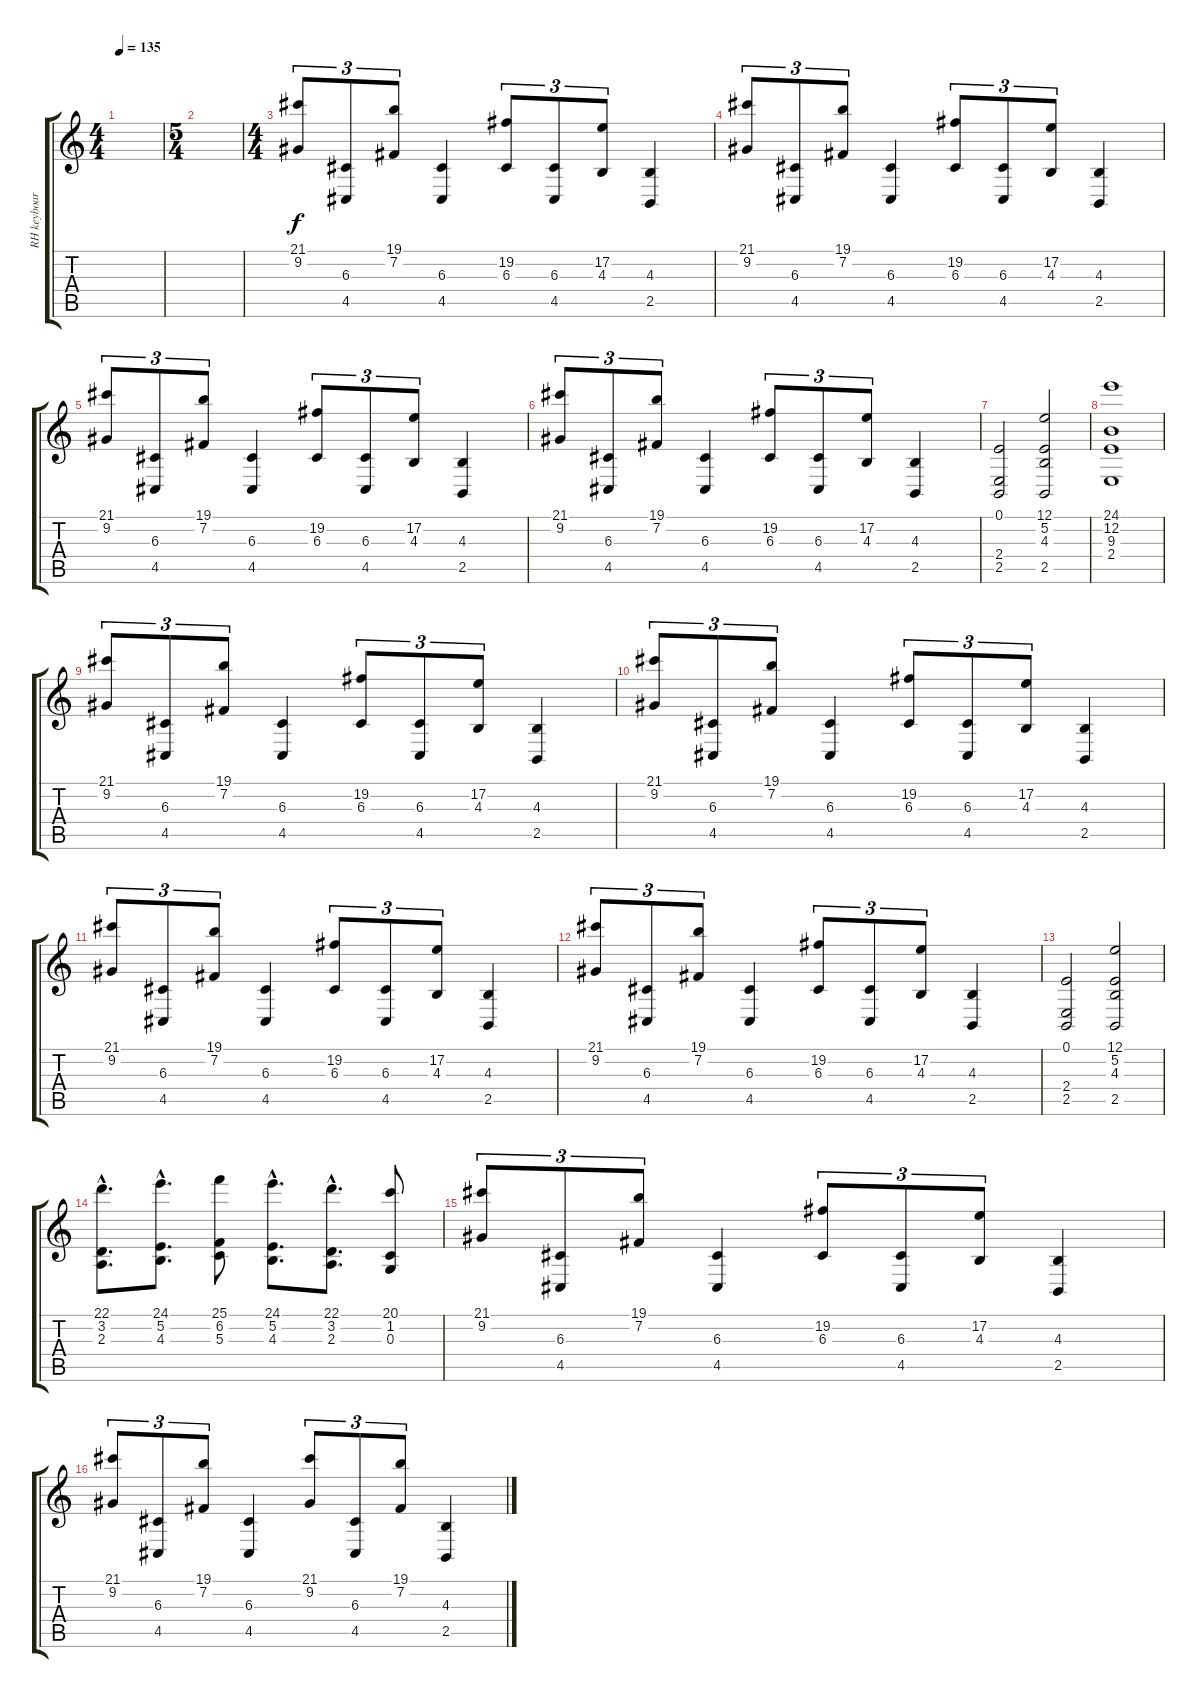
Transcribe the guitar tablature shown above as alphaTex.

\track ("RH keyboard" "RH keyboar") {instrument lead2sawtooth}
\staff {score tabs}
\tuning (E4 B3 G3 D3 A2 E2) {hide}
\ts (4 4)
\tempo 135
\clef g2
\ks c
|
\ts (5 4)
|
\ts (4 4)
(21.1 9.2).8{tu (3 2) instrument percussiveorgan} (6.3 4.5).8{tu (3 2)} (19.1 7.2).8{tu (3 2)} (6.3 4.5).4 (19.2 6.3).8{tu (3 2)} (6.3 4.5).8{tu (3 2)} (17.2 4.3).8{tu (3 2)} (4.3 2.5).4 |
(21.1 9.2).8{tu (3 2)} (6.3 4.5).8{tu (3 2)} (19.1 7.2).8{tu (3 2)} (6.3 4.5).4 (19.2 6.3).8{tu (3 2)} (6.3 4.5).8{tu (3 2)} (17.2 4.3).8{tu (3 2)} (4.3 2.5).4 |
(21.1 9.2).8{tu (3 2)} (6.3 4.5).8{tu (3 2)} (19.1 7.2).8{tu (3 2)} (6.3 4.5).4 (19.2 6.3).8{tu (3 2)} (6.3 4.5).8{tu (3 2)} (17.2 4.3).8{tu (3 2)} (4.3 2.5).4 |
(21.1 9.2).8{tu (3 2)} (6.3 4.5).8{tu (3 2)} (19.1 7.2).8{tu (3 2)} (6.3 4.5).4 (19.2 6.3).8{tu (3 2)} (6.3 4.5).8{tu (3 2)} (17.2 4.3).8{tu (3 2)} (4.3 2.5).4 |
(0.1 2.4 2.5).2{instrument percussiveorgan} (12.1 5.2 4.3 2.5).2 |
(24.1 12.2 9.3 2.4).1 |
(21.1 9.2).8{tu (3 2) instrument percussiveorgan} (6.3 4.5).8{tu (3 2)} (19.1 7.2).8{tu (3 2)} (6.3 4.5).4 (19.2 6.3).8{tu (3 2)} (6.3 4.5).8{tu (3 2)} (17.2 4.3).8{tu (3 2)} (4.3 2.5).4 |
(21.1 9.2).8{tu (3 2)} (6.3 4.5).8{tu (3 2)} (19.1 7.2).8{tu (3 2)} (6.3 4.5).4 (19.2 6.3).8{tu (3 2)} (6.3 4.5).8{tu (3 2)} (17.2 4.3).8{tu (3 2)} (4.3 2.5).4 |
(21.1 9.2).8{tu (3 2)} (6.3 4.5).8{tu (3 2)} (19.1 7.2).8{tu (3 2)} (6.3 4.5).4 (19.2 6.3).8{tu (3 2)} (6.3 4.5).8{tu (3 2)} (17.2 4.3).8{tu (3 2)} (4.3 2.5).4 |
(21.1 9.2).8{tu (3 2)} (6.3 4.5).8{tu (3 2)} (19.1 7.2).8{tu (3 2)} (6.3 4.5).4 (19.2 6.3).8{tu (3 2)} (6.3 4.5).8{tu (3 2)} (17.2 4.3).8{tu (3 2)} (4.3 2.5).4 |
(0.1 2.4 2.5).2{instrument percussiveorgan} (12.1 5.2 4.3 2.5).2 |
(22.1{hac} 3.2{hac} 2.3{hac}).8{d} (24.1{hac} 5.2{hac} 4.3{hac}).8{d} (25.1 6.2 5.3).8 (24.1{hac} 5.2{hac} 4.3{hac}).8{d} (22.1{hac} 3.2{hac} 2.3{hac}).8{d} (20.1 1.2 0.3).8 |
(21.1 9.2).8{tu (3 2) instrument percussiveorgan} (6.3 4.5).8{tu (3 2)} (19.1 7.2).8{tu (3 2)} (6.3 4.5).4 (19.2 6.3).8{tu (3 2)} (6.3 4.5).8{tu (3 2)} (17.2 4.3).8{tu (3 2)} (4.3 2.5).4 |
(21.1 9.2).8{tu (3 2)} (6.3 4.5).8{tu (3 2)} (19.1 7.2).8{tu (3 2)} (6.3 4.5).4 (21.1 9.2).8{tu (3 2)} (6.3 4.5).8{tu (3 2)} (19.1 7.2).8{tu (3 2)} (4.3 2.5).4
